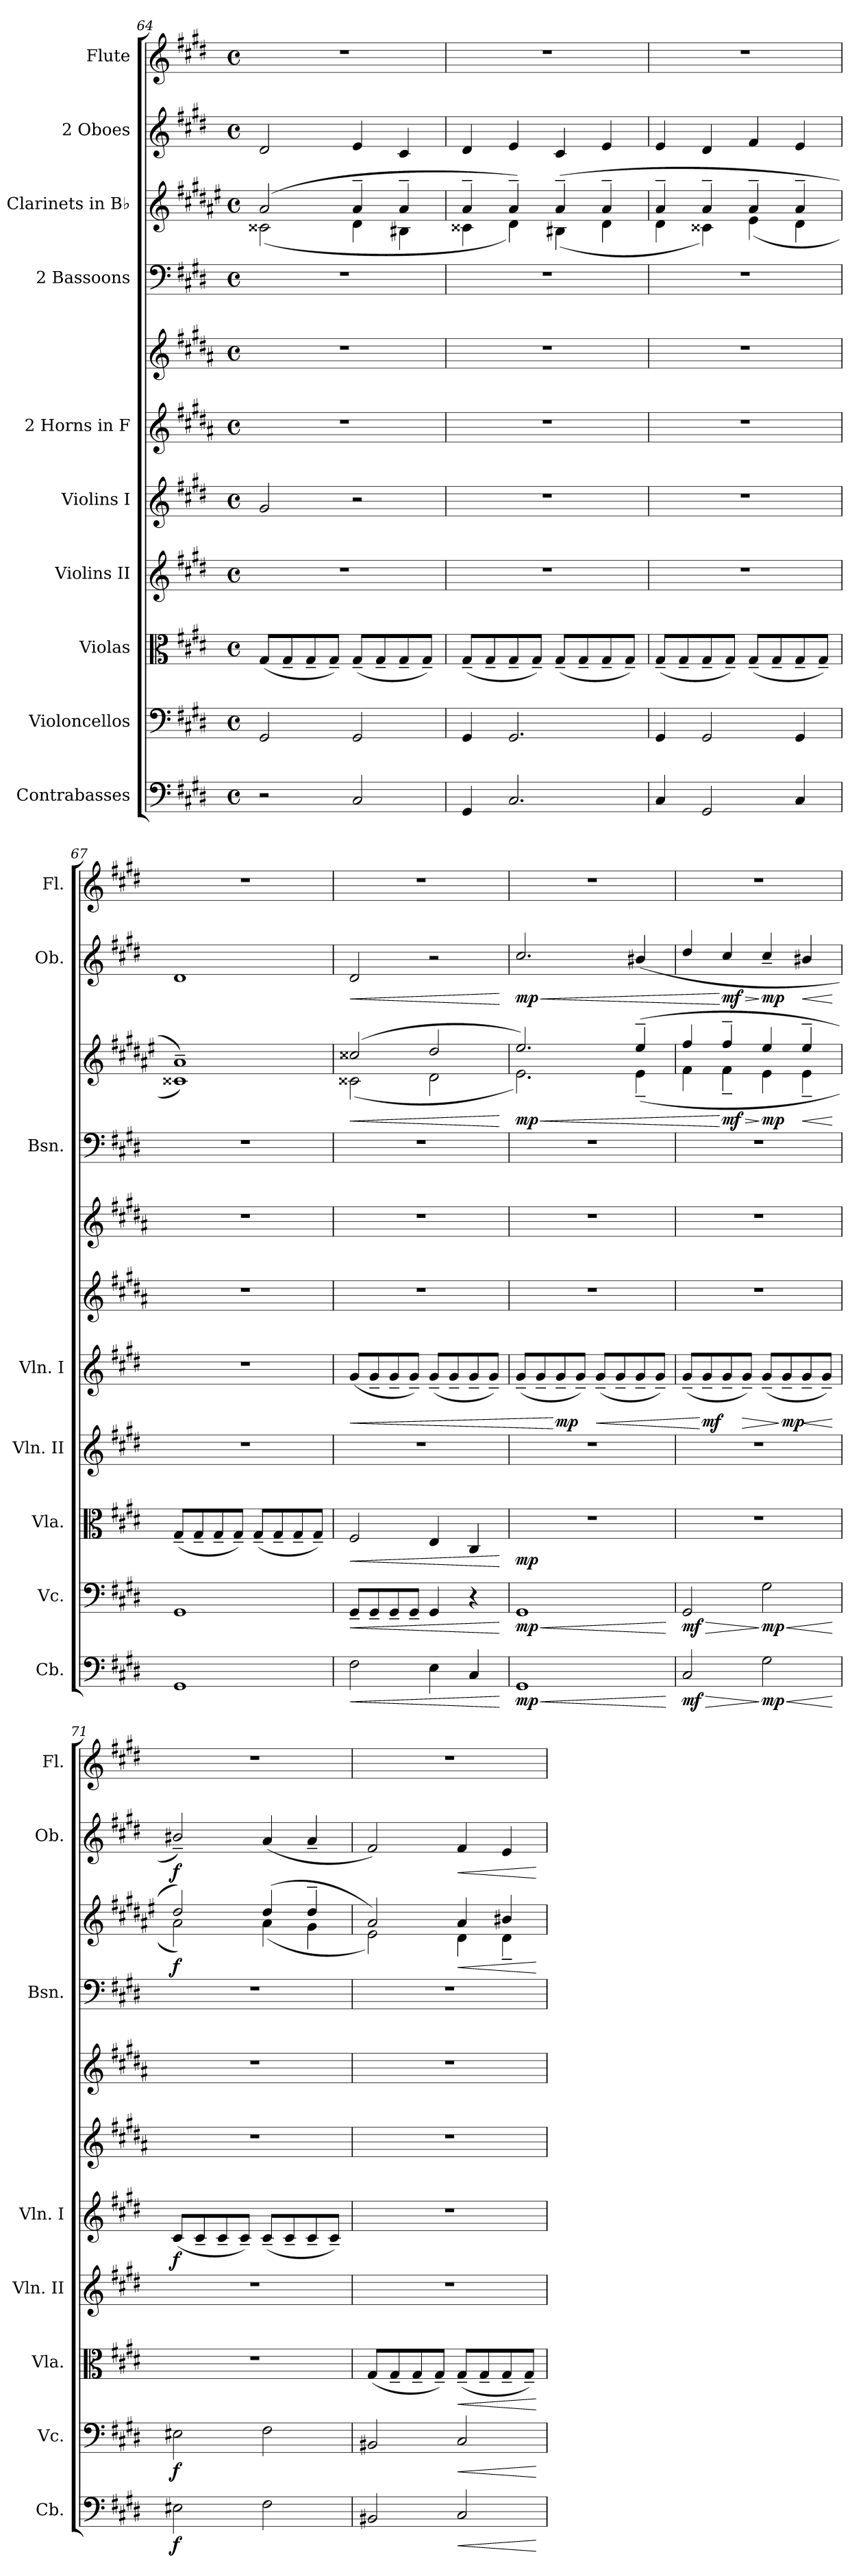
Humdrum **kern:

**kern	**dynam	**kern	**dynam	**kern	**dynam	**kern	**kern	**dynam	**kern	**kern	**kern	**kern	**dynam	**kern	**dynam	**kern
*part10	*part10	*part9	*part9	*part8	*part8	*part7	*part6	*part6	*part5	*part5	*part4	*part3	*part3	*part2	*part2	*part1
*staff11	*staff11	*staff10	*staff10	*staff9	*staff9	*staff8	*staff7	*staff7	*staff6	*staff5	*staff4	*staff3	*staff3	*staff2	*staff2	*staff1
*I"Contrabasses	*	*I"Violoncellos	*	*I"Violas	*	*I"Violins II	*I"Violins I	*	*I"2 Horns in F	*	*I"2 Bassoons	*I"2 Clarinets in B♭	*	*I"2 Oboes	*	*I"Flute
*I'Cb.	*	*I'Vc.	*	*I'Vla.	*	*I'Vln. II	*I'Vln. I	*	*	*	*I'Bsn.	*	*	*I'Ob.	*	*I'Fl.
*clefF4	*	*clefF4	*	*clefC3	*	*clefG2	*clefG2	*	*clefG2	*clefG2	*clefF4	*clefG2	*	*clefG2	*	*clefG2
*ITrd7c12	*	*	*	*	*	*	*	*	*ITrd4c7	*ITrd4c7	*	*ITrd1c2	*	*	*	*
*k[f#c#g#d#]	*	*k[f#c#g#d#]	*	*k[f#c#g#d#]	*	*k[f#c#g#d#]	*k[f#c#g#d#]	*	*k[f#c#g#d#]	*k[f#c#g#d#]	*k[f#c#g#d#]	*k[f#c#g#d#]	*	*k[f#c#g#d#]	*	*k[f#c#g#d#]
*M4/4	*	*M4/4	*	*M4/4	*	*M4/4	*M4/4	*	*M4/4	*M4/4	*M4/4	*M4/4	*	*M4/4	*	*M4/4
*met(c)	*	*met(c)	*	*met(c)	*	*met(c)	*met(c)	*	*met(c)	*met(c)	*met(c)	*met(c)	*	*met(c)	*	*met(c)
=64	=64	=64	=64	=64	=64	=64	=64	=64	=64	=64	=64	=64	=64	=64	=64	=64
*	*	*	*	*	*	*	*	*	*	*	*	*^	*	*	*	*
2r	.	2GG#/	.	(8G#/L	.	1r	2g#/	.	1r	1r	1r	(2g#/	(2B#X\	.	2d#/	.	1r
.	.	.	.	8G#~/	.	.	.	.	.	.	.	.	.	.	.	.	.
.	.	.	.	8G#~/	.	.	.	.	.	.	.	.	.	.	.	.	.
.	.	.	.	8G#~/J)	.	.	.	.	.	.	.	.	.	.	.	.	.
2CC#/	.	2GG#/	.	(8G#~/L	.	.	2r	.	.	.	.	4g#~/	4c#\	.	4e/	.	.
.	.	.	.	8G#~/	.	.	.	.	.	.	.	.	.	.	.	.	.
.	.	.	.	8G#~/	.	.	.	.	.	.	.	4g#~/	4A#X\	.	4c#/	.	.
.	.	.	.	8G#~/J)	.	.	.	.	.	.	.	.	.	.	.	.	.
=65	=65	=65	=65	=65	=65	=65	=65	=65	=65	=65	=65	=65	=65	=65	=65	=65	=65
4GGG#/	.	4GG#/	.	(8G#~/L	.	1r	1r	.	1r	1r	1r	4g#~/	4B#X\	.	4d#/	.	1r
.	.	.	.	8G#~/	.	.	.	.	.	.	.	.	.	.	.	.	.
2.CC#/	.	2.GG#/	.	8G#~/	.	.	.	.	.	.	.	4g#~/)	4c#\)	.	4e/	.	.
.	.	.	.	8G#~/J)	.	.	.	.	.	.	.	.	.	.	.	.	.
.	.	.	.	(8G#~/L	.	.	.	.	.	.	.	(4g#~/	(4A#X\	.	4c#/	.	.
.	.	.	.	8G#~/	.	.	.	.	.	.	.	.	.	.	.	.	.
.	.	.	.	8G#~/	.	.	.	.	.	.	.	4g#~/	4c#\	.	4e/	.	.
.	.	.	.	8G#~/J)	.	.	.	.	.	.	.	.	.	.	.	.	.
!!LO:PB:g=z
=66	=66	=66	=66	=66	=66	=66	=66	=66	=66	=66	=66	=66	=66	=66	=66	=66	=66
4CC#/	.	4GG#/	.	(8G#~/L	.	1r	1r	.	1r	1r	1r	4g#~/	4c#\	.	4e/	.	1r
.	.	.	.	8G#~/	.	.	.	.	.	.	.	.	.	.	.	.	.
2GGG#/	.	2GG#/	.	8G#~/	.	.	.	.	.	.	.	4g#~/	4B#X\)	.	4d#/	.	.
.	.	.	.	8G#~/J)	.	.	.	.	.	.	.	.	.	.	.	.	.
.	.	.	.	(8G#~/L	.	.	.	.	.	.	.	4g#~/	(4d#\	.	4f#/	.	.
.	.	.	.	8G#~/	.	.	.	.	.	.	.	.	.	.	.	.	.
4CC#/	.	4GG#/	.	8G#~/	.	.	.	.	.	.	.	4g#~/	4c#\	.	4e/	.	.
.	.	.	.	8G#~/J)	.	.	.	.	.	.	.	.	.	.	.	.	.
=67	=67	=67	=67	=67	=67	=67	=67	=67	=67	=67	=67	=67	=67	=67	=67	=67	=67
1GGG#	.	1GG#	.	(8G#~/L	.	1r	1r	.	1r	1r	1r	1g#~)	1B#X)	.	1d#	.	1r
.	.	.	.	8G#~/	.	.	.	.	.	.	.	.	.	.	.	.	.
.	.	.	.	8G#~/	.	.	.	.	.	.	.	.	.	.	.	.	.
.	.	.	.	8G#~/J)	.	.	.	.	.	.	.	.	.	.	.	.	.
.	.	.	.	(8G#~/L	.	.	.	.	.	.	.	.	.	.	.	.	.
.	.	.	.	8G#~/	.	.	.	.	.	.	.	.	.	.	.	.	.
.	.	.	.	8G#~/	.	.	.	.	.	.	.	.	.	.	.	.	.
.	.	.	.	8G#~/J)	.	.	.	.	.	.	.	.	.	.	.	.	.
=68	=68	=68	=68	=68	=68	=68	=68	=68	=68	=68	=68	=68	=68	=68	=68	=68	=68
!	!LO:HP:b	!	!LO:HP:b	!	!LO:HP:b	!	!	!LO:HP:b	!	!	!	!	!	!LO:HP:b	!	!LO:HP:b	!
2FF#\	<	8GG#~/L	<	2F#/	<	1r	(8g#/L	<	1r	1r	1r	(2b#X/	(2B#X\	<	2d#/	<	1r
.	.	8GG#~/	.	.	.	.	8g#~/	.	.	.	.	.	.	.	.	.	.
.	.	8GG#~/	.	.	.	.	8g#~/	.	.	.	.	.	.	.	.	.	.
.	.	8GG#~/J	.	.	.	.	8g#~/J)	.	.	.	.	.	.	.	.	.	.
4EE\	.	4GG#/	.	4E/	.	.	(8g#~/L	.	.	.	.	2cc#/	2c#\	.	2r	.	.
.	.	.	.	.	.	.	8g#~/	.	.	.	.	.	.	.	.	.	.
4CC#/	.	4r	.	4C#/	.	.	8g#~/	.	.	.	.	.	.	.	.	.	.
.	.	.	.	.	.	.	8g#~/J)	.	.	.	.	.	.	.	.	.	.
*	*	*	*	*	*	*	*	*	*	*	*	*v	*v	*	*	*	*
.	[	.	[	.	[	.	.	.	.	.	.	.	[	.	[	.
=69	=69	=69	=69	=69	=69	=69	=69	=69	=69	=69	=69	=69	=69	=69	=69	=69
!	!LO:HP:b	!	!LO:HP:b	!	!	!	!	!	!	!	!	!	!LO:HP:b	!	!LO:HP:b	!
*	*	*	*	*	*	*	*	*	*	*	*	*^	*	*	*	*
!	!LO:DY:n=1:b	!	!LO:DY:n=1:b	!	!LO:DY:b	!	!	!	!	!	!	!	!	!LO:DY:n=1:b	!	!LO:DY:n=1:b	!
1GGG#	< mp	1GG#	< mp	1r	mp	1r	(8g#~/L	.	1r	1r	1r	2.dd#/)	2.d#\)	< mp	2.cc#/	< mp	1r
.	.	.	.	.	.	.	8g#~/	.	.	.	.	.	.	.	.	.	.
!	!	!	!	!	!	!	!	!LO:DY:n=1:b	!	!	!	!	!	!	!	!	!
.	.	.	.	.	.	.	8g#~/	[ mp	.	.	.	.	.	.	.	.	.
.	.	.	.	.	.	.	8g#~/J)	.	.	.	.	.	.	.	.	.	.
!	!	!	!	!	!	!	!	!LO:HP:b	!	!	!	!	!	!	!	!	!
.	.	.	.	.	.	.	(8g#~/L	<	.	.	.	.	.	.	.	.	.
.	.	.	.	.	.	.	8g#~/	.	.	.	.	.	.	.	.	.	.
.	.	.	.	.	.	.	8g#~/	.	.	.	.	(4dd#~/	(4d#~\	.	(4b#X/	.	.
.	.	.	.	.	.	.	8g#~/J)	.	.	.	.	.	.	.	.	.	.
*	*	*	*	*	*	*	*	*	*	*	*	*v	*v	*	*	*	*
.	[	.	[	.	.	.	.	.	.	.	.	.	.	.	.	.
!!LO:PB:g=z
=70	=70	=70	=70	=70	=70	=70	=70	=70	=70	=70	=70	=70	=70	=70	=70	=70
!	!LO:HP:b	!	!LO:HP:b	!	!	!	!	!	!	!	!	!	!	!	!	!
*	*	*	*	*	*	*	*	*	*	*	*	*^	*	*	*	*
!	!LO:DY:n=1:b	!	!LO:DY:n=1:b	!	!	!	!	!	!	!	!	!	!	!	!	!	!
2CC#/	> mf	2GG#/	> mf	1r	.	1r	(8g#~/L	.	1r	1r	1r	4ee/	4e\	.	4dd#/	.	1r
!	!	!	!	!	!	!	!	!LO:DY:n=1:b	!	!	!	!	!	!	!	!	!
.	.	.	.	.	.	.	8g#~/	[ mf	.	.	.	.	.	.	.	.	.
!	!	!	!	!	!	!	!	!	!	!	!	!	!	!LO:HP:n=1:b	!	!LO:HP:n=1:b	!
!	!	!	!	!	!	!	!	!	!	!	!	!	!	!LO:DY:n=1:b	!	!LO:DY:n=1:b	!
.	.	.	.	.	.	.	8g#~/	.	.	.	.	4ee~/	4e~\	[ > mf	4cc#/	[ > mf	.
!	!	!	!	!	!	!	!	!LO:HP:b	!	!	!	!	!	!	!	!	!
.	.	.	.	.	.	.	8g#~/J)	>	.	.	.	.	.	.	.	.	.
!	!LO:HP:n=1:b	!	!LO:HP:n=1:b	!	!	!	!	!	!	!	!	!	!	!	!	!	!
!	!LO:DY:n=2:b	!	!LO:DY:n=2:b	!	!	!	!	!	!	!	!	!	!	!LO:DY:n=2:b	!	!LO:DY:n=2:b	!
2GG#\	] < mp	2G#\	] < mp	.	.	.	(8g#~/L	.	.	.	.	4dd#/	4d#\	] mp	4cc#~/	] mp	.
!	!	!	!	!	!	!	!	!LO:DY:n=2:b	!	!	!	!	!	!	!	!	!
.	.	.	.	.	.	.	8g#~/	] mp	.	.	.	.	.	.	.	.	.
!	!	!	!	!	!	!	!	!LO:HP:b	!	!	!	!	!	!LO:HP:b	!	!LO:HP:b	!
.	.	.	.	.	.	.	8g#~/	<	.	.	.	4dd#~/	4d#~\	<	4b#X/	<	.
.	.	.	.	.	.	.	8g#~/J)	.	.	.	.	.	.	.	.	.	.
*	*	*	*	*	*	*	*	*	*	*	*	*v	*v	*	*	*	*
.	[	.	[	.	.	.	.	[	.	.	.	.	[	.	[	.
=71	=71	=71	=71	=71	=71	=71	=71	=71	=71	=71	=71	=71	=71	=71	=71	=71
*	*	*	*	*	*	*	*	*	*	*	*	*^	*	*	*	*
!	!LO:DY:b	!	!LO:DY:b	!	!	!	!	!LO:DY:b	!	!	!	!	!	!LO:DY:b	!	!LO:DY:b	!
2EE#X\	f	2E#X\	f	1r	.	1r	(8c#/L	f	1r	1r	1r	2cc#/)	2g#\)	f	2b#X~/)	f	1r
.	.	.	.	.	.	.	8c#~/	.	.	.	.	.	.	.	.	.	.
.	.	.	.	.	.	.	8c#~/	.	.	.	.	.	.	.	.	.	.
.	.	.	.	.	.	.	8c#~/J)	.	.	.	.	.	.	.	.	.	.
2FF#\	.	2F#\	.	.	.	.	(8c#~/L	.	.	.	.	(4cc#/	(4g#\	.	(4a/	.	.
.	.	.	.	.	.	.	8c#~/	.	.	.	.	.	.	.	.	.	.
.	.	.	.	.	.	.	8c#~/	.	.	.	.	4cc#~/	4f#\	.	4a~/	.	.
.	.	.	.	.	.	.	8c#~/J)	.	.	.	.	.	.	.	.	.	.
=72	=72	=72	=72	=72	=72	=72	=72	=72	=72	=72	=72	=72	=72	=72	=72	=72	=72
2BBB#X/	.	2BB#X/	.	(8G#/L	.	1r	1r	.	1r	1r	1r	2g#/)	2d#\)	.	2f#/)	.	1r
.	.	.	.	8G#~/	.	.	.	.	.	.	.	.	.	.	.	.	.
.	.	.	.	8G#~/	.	.	.	.	.	.	.	.	.	.	.	.	.
.	.	.	.	8G#~/J)	.	.	.	.	.	.	.	.	.	.	.	.	.
!	!LO:HP:b	!	!LO:HP:b	!	!LO:HP:b	!	!	!	!	!	!	!	!	!LO:HP:b	!	!LO:HP:b	!
2CC#/	<	2C#/	<	(8G#~/L	<	.	.	.	.	.	.	4g#/	4c#\	<	4f#/	<	.
.	.	.	.	8G#~/	.	.	.	.	.	.	.	.	.	.	.	.	.
.	.	.	.	8G#~/	.	.	.	.	.	.	.	4a#X/	4c#~\	.	4e/	.	.
.	.	.	.	8G#~/J)	.	.	.	.	.	.	.	.	.	.	.	.	.
*	*	*	*	*	*	*	*	*	*	*	*	*v	*v	*	*	*	*
.	[	.	[	.	[	.	.	.	.	.	.	.	[	.	[	.
=	=	=	=	=	=	=	=	=	=	=	=	=	=	=	=	=
*-	*-	*-	*-	*-	*-	*-	*-	*-	*-	*-	*-	*-	*-	*-	*-	*-
